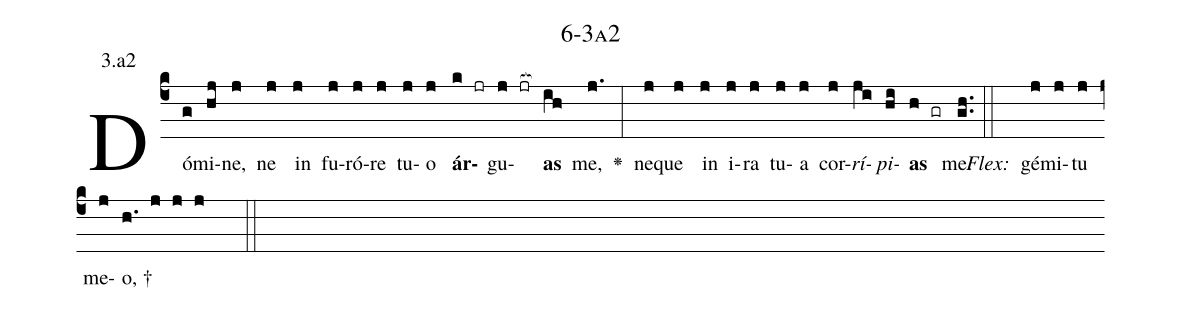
name: 6-3a2;
annotation: 3.a2;
%%
(c4)Dó(g)mi(hj)ne,(j) ne(j) in(j) fu(j)ró(j)re(j) tu(j)o(j) <b>ár</b>(k jr)gu(j jr[ocb:1{])<b>as</b>(ih[ocb:0}]) me,(j.) <v>\greheightstar</v>(:) ne(j)que(j) in(j) i(j)ra(j) tu(j)a(j) cor(j)<i>rí</i>(ji)<i>pi</i>(hi)<b>as</b>(h gr) me.(gh..) (::)
<i>Flex:</i>()  gé(j)mi(j)tu(j) me(j)o, †(h. j j j  ::)

%E(j) u(j) o(ji) u(hi) a(h) e.(gh..) (::)
